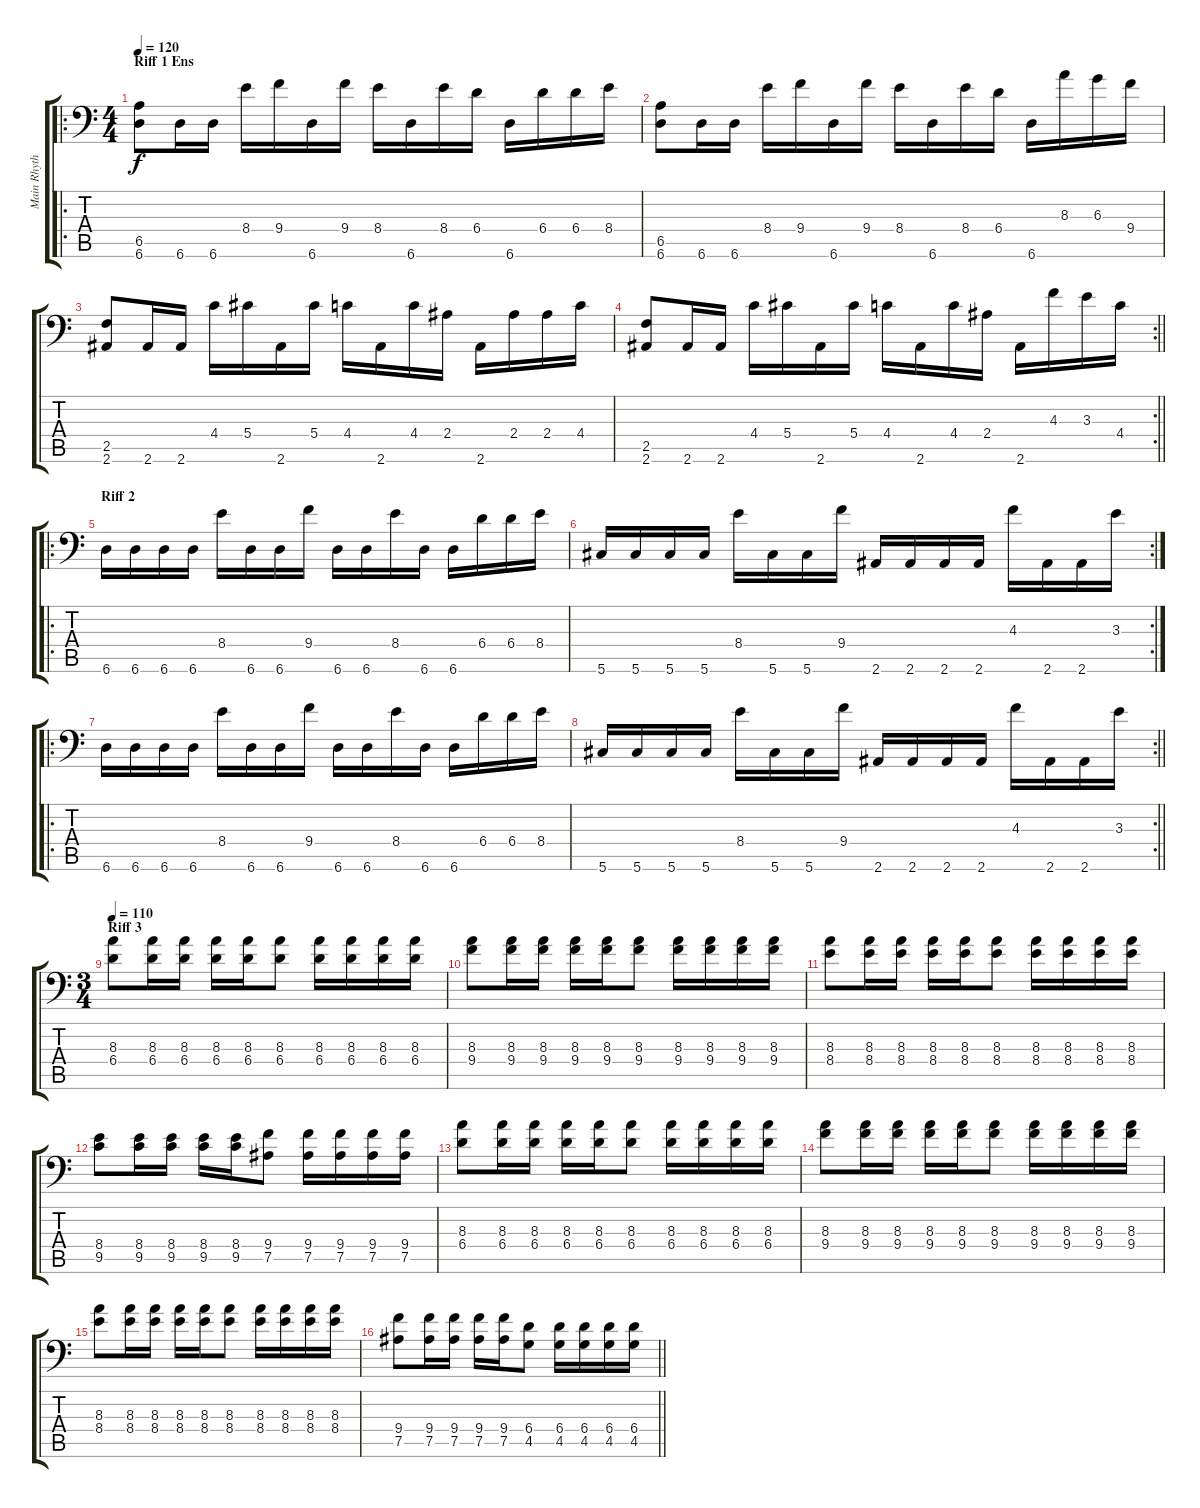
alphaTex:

\track ("Main Rhythm" "Main Rhyth") {instrument distortionguitar}
\staff {score tabs}
\tuning (Bb3 F3 Db3 Ab2 Eb2 Ab1) {hide}
\ro
\ts (4 4)
\section ("" "Riff 1 Ens")
\tempo 120
\clef f4
\ks c
(6.5 6.6).8{dy f} 6.6.16 6.6.16 8.4.16 9.4.16 6.6.16 9.4.16 8.4.16 6.6.16 8.4.16 6.4.16 6.6.16 6.4.16 6.4.16 8.4.16 |
(6.5 6.6).8 6.6.16 6.6.16 8.4.16 9.4.16 6.6.16 9.4.16 8.4.16 6.6.16 8.4.16 6.4.16 6.6.16 8.3.16 6.3.16 9.4.16 |
(2.5 2.6).8 2.6.16 2.6.16 4.4.16 5.4.16 2.6.16 5.4.16 4.4.16 2.6.16 4.4.16 2.4.16 2.6.16 2.4.16 2.4.16 4.4.16 |
\rc 2
\barLineRight lightlight
(2.5 2.6).8 2.6.16 2.6.16 4.4.16 5.4.16 2.6.16 5.4.16 4.4.16 2.6.16 4.4.16 2.4.16 2.6.16 4.3.16 3.3.16 4.4.16 |
\ro
\section ("" "Riff 2")
6.6.16 6.6.16 6.6.16 6.6.16 8.4.16 6.6.16 6.6.16 9.4.16 6.6.16 6.6.16 8.4.16 6.6.16 6.6.16 6.4.16 6.4.16 8.4.16 |
\rc 2
5.6.16 5.6.16 5.6.16 5.6.16 8.4.16 5.6.16 5.6.16 9.4.16 2.6.16 2.6.16 2.6.16 2.6.16 4.3.16 2.6.16 2.6.16 3.3.16 |
\ro
6.6.16 6.6.16 6.6.16 6.6.16 8.4.16 6.6.16 6.6.16 9.4.16 6.6.16 6.6.16 8.4.16 6.6.16 6.6.16 6.4.16 6.4.16 8.4.16 |
\rc 2
\barLineRight lightlight
5.6.16 5.6.16 5.6.16 5.6.16 8.4.16 5.6.16 5.6.16 9.4.16 2.6.16 2.6.16 2.6.16 2.6.16 4.3.16 2.6.16 2.6.16 3.3.16 |
\ts (3 4)
\section ("" "Riff 3")
\tempo 110
(8.3 6.4).8 (8.3 6.4).16 (8.3 6.4).16 (8.3 6.4).16 (8.3 6.4).16 (8.3 6.4).8 (8.3 6.4).16 (8.3 6.4).16 (8.3 6.4).16 (8.3 6.4).16 |
(8.3 9.4).8 (8.3 9.4).16 (8.3 9.4).16 (8.3 9.4).16 (8.3 9.4).16 (8.3 9.4).8 (8.3 9.4).16 (8.3 9.4).16 (8.3 9.4).16 (8.3 9.4).16 |
(8.3 8.4).8 (8.3 8.4).16 (8.3 8.4).16 (8.3 8.4).16 (8.3 8.4).16 (8.3 8.4).8 (8.3 8.4).16 (8.3 8.4).16 (8.3 8.4).16 (8.3 8.4).16 |
(8.4 9.5).8 (8.4 9.5).16 (8.4 9.5).16 (8.4 9.5).16 (8.4 9.5).16 (9.4 7.5).8 (9.4 7.5).16 (9.4 7.5).16 (9.4 7.5).16 (9.4 7.5).16 |
(8.3 6.4).8 (8.3 6.4).16 (8.3 6.4).16 (8.3 6.4).16 (8.3 6.4).16 (8.3 6.4).8 (8.3 6.4).16 (8.3 6.4).16 (8.3 6.4).16 (8.3 6.4).16 |
(8.3 9.4).8 (8.3 9.4).16 (8.3 9.4).16 (8.3 9.4).16 (8.3 9.4).16 (8.3 9.4).8 (8.3 9.4).16 (8.3 9.4).16 (8.3 9.4).16 (8.3 9.4).16 |
(8.3 8.4).8 (8.3 8.4).16 (8.3 8.4).16 (8.3 8.4).16 (8.3 8.4).16 (8.3 8.4).8 (8.3 8.4).16 (8.3 8.4).16 (8.3 8.4).16 (8.3 8.4).16 |
\barLineRight lightlight
(9.4 7.5).8 (9.4 7.5).16 (9.4 7.5).16 (9.4 7.5).16 (9.4 7.5).16 (6.4 4.5).8 (6.4 4.5).16 (6.4 4.5).16 (6.4 4.5).16 (6.4 4.5).16
